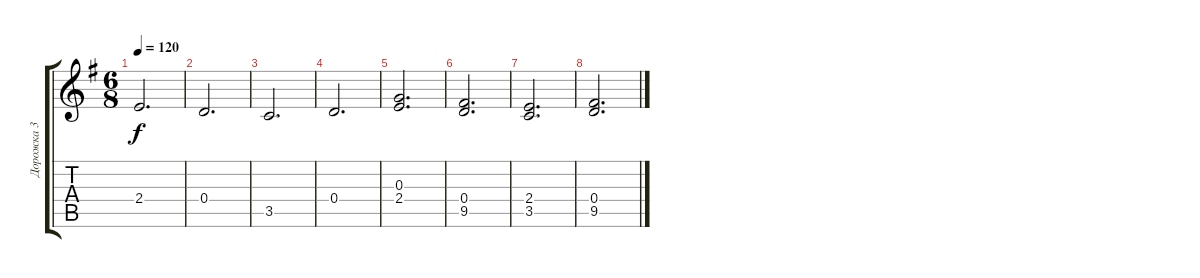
\track ("Дорожка 3" "Дорожка 3") {instrument acousticguitarsteel}
\staff {score tabs}
\tuning (E4 B3 G3 D3 A2 E2) {hide}
\ts (6 8)
\tempo 120
\clef g2
\ks eminor
2.4.2{d dy f} |
0.4.2{d} |
3.5.2{d} |
0.4.2{d} |
(0.3 2.4).2{d} |
(0.4 9.5).2{d} |
(2.4 3.5).2{d} |
(0.4 9.5).2{d}
